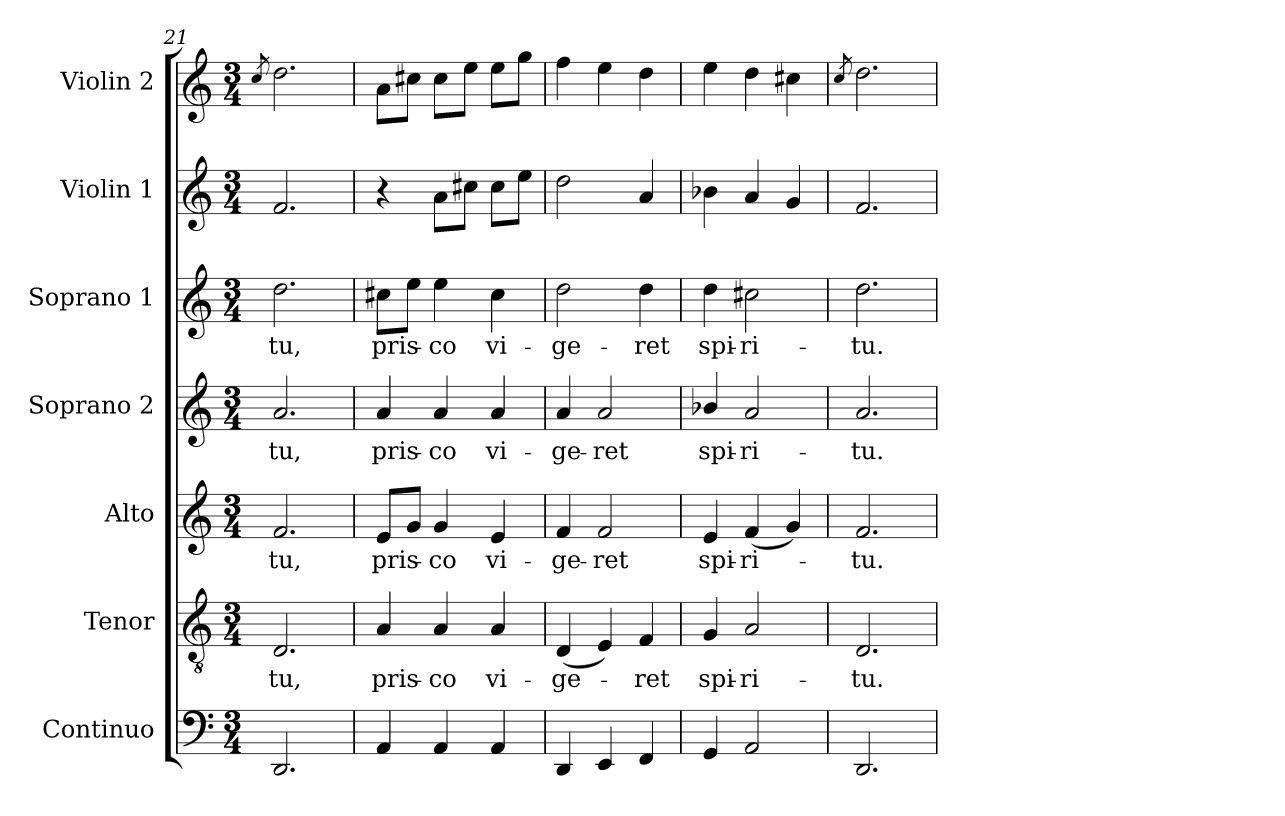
**kern	**kern	**text	**kern	**text	**kern	**text	**kern	**text	**kern	**kern
*part7	*part6	*part6	*part5	*part5	*part4	*part4	*part3	*part3	*part2	*part1
*staff7	*staff6	*staff6	*staff5	*staff5	*staff4	*staff4	*staff3	*staff3	*staff2	*staff1
*I"Continuo	*I"Tenor	*	*I"Alto	*	*I"Soprano 2	*	*I"Soprano 1	*	*I"Violin 1	*I"Violin 2
*I'Cont.	*I'T.	*	*I'A.	*	*I'S.	*	*I'S.	*	*I'Vln. 1	*I'Vln. 2
*clefF4	*clefGv2	*	*clefG2	*	*clefG2	*	*clefG2	*	*clefG2	*clefG2
*	*ITrd7c12	*	*	*	*	*	*	*	*	*
*k[]	*k[]	*	*k[]	*	*k[]	*	*k[]	*	*k[]	*k[]
*C:	*C:	*	*C:	*	*C:	*	*C:	*	*C:	*C:
*M3/4	*M3/4	*	*M3/4	*	*M3/4	*	*M3/4	*	*M3/4	*M3/4
=21	=21	=21	=21	=21	=21	=21	=21	=21	=21	=21
.	.	.	.	.	.	.	.	.	.	8qcci/
!	!	!LO:LY:b:color=#000000	!	!	!	!	!	!	!	!
!	!	!	!	!LO:LY:b:color=#000000	!	!	!	!	!	!
!	!	!	!	!	!	!LO:LY:b:color=#000000	!	!	!	!
!	!	!	!	!	!	!	!	!LO:LY:b:color=#000000	!	!
2.DDi/	2.DDi/	-tu,	2.fi/	-tu,	2.ai/	-tu,	2.ddi\	-tu,	2.fi/	2.ddi\
=22	=22	=22	=22	=22	=22	=22	=22	=22	=22	=22
!	!	!LO:LY:b:color=#000000	!	!	!	!	!	!	!	!
!	!	!	!	!LO:LY:b:color=#000000	!	!	!	!	!	!
!	!	!	!	!	!	!LO:LY:b:color=#000000	!	!	!	!
!	!	!	!	!	!	!	!	!LO:LY:b:color=#000000	!	!
4AAi/	4AAi/	pris-	8ei/L	pris-	4ai/	pris-	8cc#Xi\L	pris-	4r	8ai\L
.	.	.	8gi/J	.	.	.	8eei\J	.	.	8cc#Xi\J
!	!	!LO:LY:b:color=#000000	!	!	!	!	!	!	!	!
!	!	!	!	!LO:LY:b:color=#000000	!	!	!	!	!	!
!	!	!	!	!	!	!LO:LY:b:color=#000000	!	!	!	!
!	!	!	!	!	!	!	!	!LO:LY:b:color=#000000	!	!
4AAi/	4AAi/	-co	4gi/	-co	4ai/	-co	4eei\	-co	8ai\L	8cc#i\L
.	.	.	.	.	.	.	.	.	8cc#Xi\J	8eei\J
!	!	!LO:LY:b:color=#000000	!	!	!	!	!	!	!	!
!	!	!	!	!LO:LY:b:color=#000000	!	!	!	!	!	!
!	!	!	!	!	!	!LO:LY:b:color=#000000	!	!	!	!
!	!	!	!	!	!	!	!	!LO:LY:b:color=#000000	!	!
4AAi/	4AAi/	vi-	4ei/	vi-	4ai/	vi-	4cc#i\	vi-	8cc#i\L	8eei\L
.	.	.	.	.	.	.	.	.	8eei\J	8ggi\J
=23	=23	=23	=23	=23	=23	=23	=23	=23	=23	=23
!	!	!LO:LY:b:color=#000000	!	!	!	!	!	!	!	!
!	!	!	!	!LO:LY:b:color=#000000	!	!	!	!	!	!
!	!	!	!	!	!	!LO:LY:b:color=#000000	!	!	!	!
!	!	!	!	!	!	!	!	!LO:LY:b:color=#000000	!	!
4DDi/	(4DDi/	-ge-	4fi/	-ge-	4ai/	-ge-	2ddi\	-ge-	2ddi\	4ffi\
!	!	!	!	!LO:LY:b:color=#000000	!	!	!	!	!	!
!	!	!	!	!	!	!LO:LY:b:color=#000000	!	!	!	!
4EEi/	4EEi/)	.	2fi/	-ret	2ai/	-ret	.	.	.	4eei\
!	!	!LO:LY:b:color=#000000	!	!	!	!	!	!	!	!
!	!	!	!	!	!	!	!	!LO:LY:b:color=#000000	!	!
4FFi/	4FFi/	-ret	.	.	.	.	4ddi\	-ret	4ai/	4ddi\
=24	=24	=24	=24	=24	=24	=24	=24	=24	=24	=24
!	!	!LO:LY:b:color=#000000	!	!	!	!	!	!	!	!
!	!	!	!	!LO:LY:b:color=#000000	!	!	!	!	!	!
!	!	!	!	!	!	!LO:LY:b:color=#000000	!	!	!	!
!	!	!	!	!	!	!	!	!LO:LY:b:color=#000000	!	!
4GGi/	4GGi/	spi-	4ei/	spi-	4b-Xi/	spi-	4ddi\	spi-	4b-Xi\	4eei\
!	!	!LO:LY:b:color=#000000	!	!	!	!	!	!	!	!
!	!	!	!	!LO:LY:b:color=#000000	!	!	!	!	!	!
!	!	!	!	!	!	!LO:LY:b:color=#000000	!	!	!	!
!	!	!	!	!	!	!	!	!LO:LY:b:color=#000000	!	!
2AAi/	2AAi/	-ri-	(4fi/	-ri-	2ai/	-ri-	2cc#Xi\	-ri-	4ai/	4ddi\
.	.	.	4gi/)	.	.	.	.	.	4gi/	4cc#Xi\
=25	=25	=25	=25	=25	=25	=25	=25	=25	=25	=25
.	.	.	.	.	.	.	.	.	.	8qcci/
!	!	!LO:LY:b:color=#000000	!	!	!	!	!	!	!	!
!	!	!	!	!LO:LY:b:color=#000000	!	!	!	!	!	!
!	!	!	!	!	!	!LO:LY:b:color=#000000	!	!	!	!
!	!	!	!	!	!	!	!	!LO:LY:b:color=#000000	!	!
2.DDi/	2.DDi/	-tu.	2.fi/	-tu.	2.ai/	-tu.	2.ddi\	-tu.	2.fi/	2.ddi\
=	=	=	=	=	=	=	=	=	=	=
*-	*-	*-	*-	*-	*-	*-	*-	*-	*-	*-
